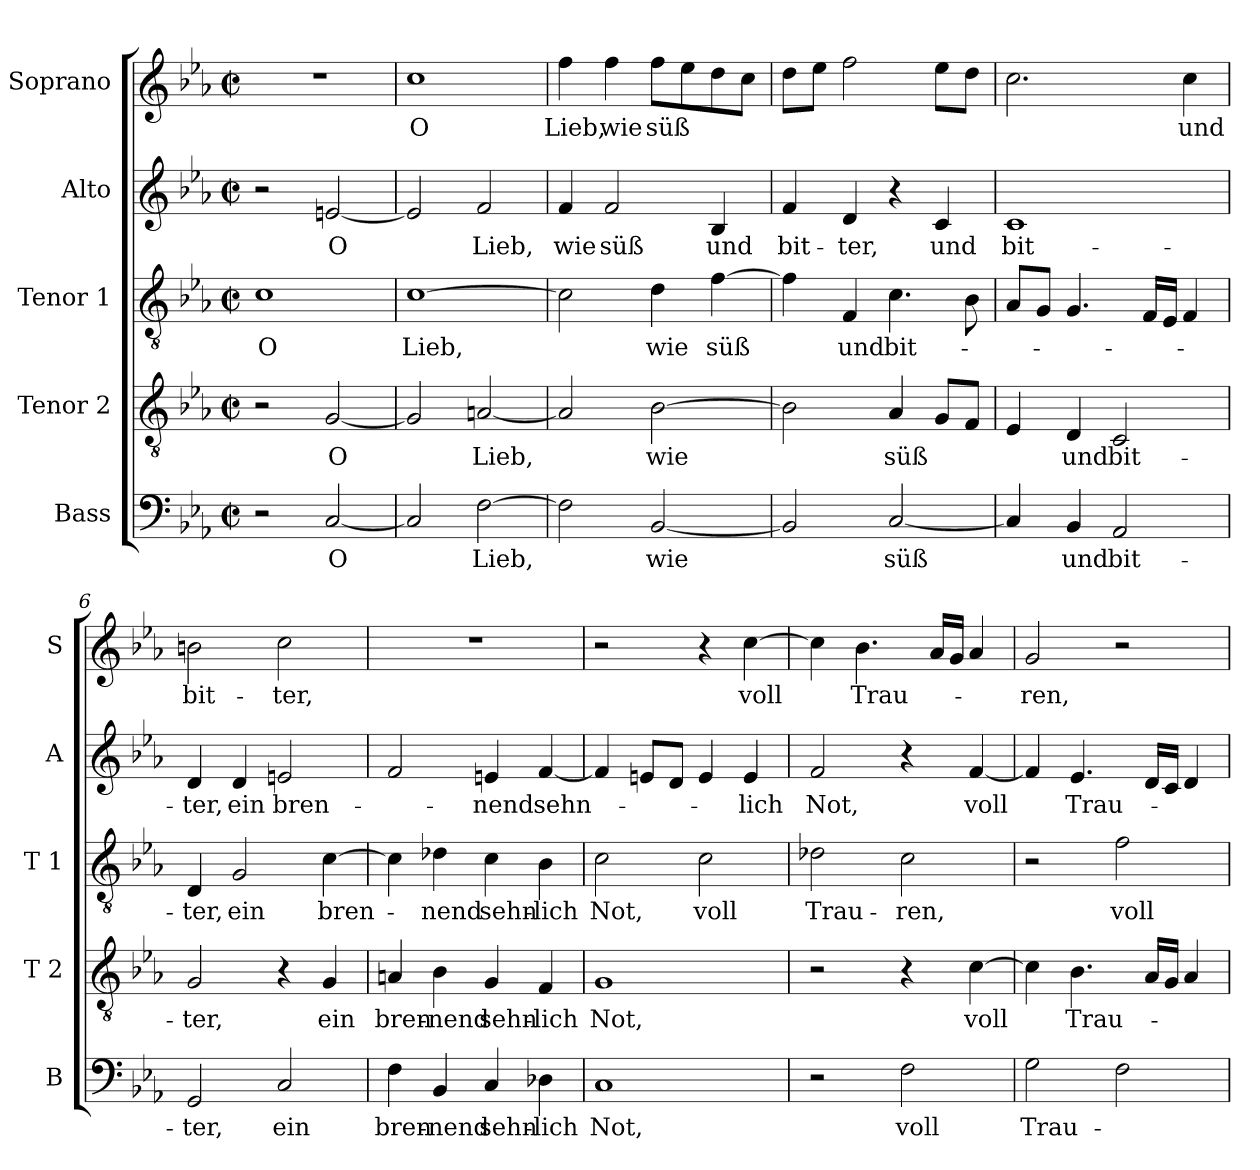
**kern	**text	**kern	**text	**kern	**text	**kern	**text	**kern	**text
*part5	*part5	*part4	*part4	*part3	*part3	*part2	*part2	*part1	*part1
*staff5	*staff5	*staff4	*staff4	*staff3	*staff3	*staff2	*staff2	*staff1	*staff1
*I"Bass	*	*I"Tenor 2	*	*I"Tenor 1	*	*I"Alto	*	*I"Soprano	*
*I'B	*	*I'T 2	*	*I'T 1	*	*I'A	*	*I'S	*
*clefF4	*	*clefGv2	*	*clefGv2	*	*clefG2	*	*clefG2	*
*k[b-e-a-]	*	*k[b-e-a-]	*	*k[b-e-a-]	*	*k[b-e-a-]	*	*k[b-e-a-]	*
*E-:	*	*E-:	*	*E-:	*	*E-:	*	*E-:	*
*M2/2	*	*M2/2	*	*M2/2	*	*M2/2	*	*M2/2	*
*met(c|)	*	*met(c|)	*	*met(c|)	*	*met(c|)	*	*met(c|)	*
=1	=1	=1	=1	=1	=1	=1	=1	=1	=1
!	!	!	!	!	!LO:LY:b	!	!	!	!
2r	.	2r	.	1c	O	2r	.	1r	.
!	!LO:LY:b	!	!LO:LY:b	!	!	!	!LO:LY:b	!	!
[2C/	O	[2G/	O	.	.	[2en/	O	.	.
=2	=2	=2	=2	=2	=2	=2	=2	=2	=2
!	!	!	!	!	!LO:LY:b	!	!	!	!LO:LY:b
2C/]	.	2G/]	.	[1c	Lieb,	2e/]	.	1cc	O
!	!LO:LY:b	!	!LO:LY:b	!	!	!	!LO:LY:b	!	!
[2F\	Lieb,	[2An/	Lieb,	.	.	2f/	Lieb,	.	.
=3	=3	=3	=3	=3	=3	=3	=3	=3	=3
!	!	!	!	!	!	!	!LO:LY:b	!	!LO:LY:b
2F\]	.	2A/]	.	2c\]	.	4f/	wie	4ff\	Lieb,
!	!	!	!	!	!	!	!LO:LY:b	!	!LO:LY:b
.	.	.	.	.	.	2f/	süß	4ff\	wie
!	!LO:LY:b	!	!LO:LY:b	!	!LO:LY:b	!	!	!	!LO:LY:b
[2BB-/	wie	[2B-\	wie	4d\	wie	.	.	8ff\L	süß
.	.	.	.	.	.	.	.	8ee-\	.
!	!	!	!	!	!LO:LY:b	!	!LO:LY:b	!	!
.	.	.	.	[4f\	süß	4B-/	und	8dd\	.
.	.	.	.	.	.	.	.	8cc\J	.
=4	=4	=4	=4	=4	=4	=4	=4	=4	=4
!	!	!	!	!	!	!	!LO:LY:b	!	!
2BB-/]	.	2B-\]	.	4f\]	.	4f/	bit-	8dd\L	.
.	.	.	.	.	.	.	.	8ee-\J	.
!	!	!	!	!	!LO:LY:b	!	!LO:LY:b	!	!
.	.	.	.	4F/	und	4d/	-ter,	2ff\	.
!	!LO:LY:b	!	!LO:LY:b	!	!LO:LY:b	!	!	!	!
[2C/	süß	4A-/	süß	4.c\	bit-	4r	.	.	.
!	!	!	!	!	!	!	!LO:LY:b	!	!
.	.	8G/L	.	.	.	4c/	und	8ee-\L	.
.	.	8F/J	.	8B-\	.	.	.	8dd\J	.
=5	=5	=5	=5	=5	=5	=5	=5	=5	=5
!	!	!	!	!	!	!	!LO:LY:b	!	!
4C/]	.	4E-/	.	8A-/L	.	1c	bit-	2.cc\	.
.	.	.	.	8G/J	.	.	.	.	.
!	!LO:LY:b	!	!LO:LY:b	!	!	!	!	!	!
4BB-/	und	4D/	und	4.G/	.	.	.	.	.
!	!LO:LY:b	!	!LO:LY:b	!	!	!	!	!	!
2AA-/	bit-	2C/	bit-	.	.	.	.	.	.
.	.	.	.	16F/LL	.	.	.	.	.
.	.	.	.	16E-/JJ	.	.	.	.	.
!	!	!	!	!	!	!	!	!	!LO:LY:b
.	.	.	.	4F/	.	.	.	4cc\	und
!!LO:LB:g=z
=6	=6	=6	=6	=6	=6	=6	=6	=6	=6
!	!LO:LY:b	!	!LO:LY:b	!	!LO:LY:b	!	!LO:LY:b	!	!LO:LY:b
2GG/	-ter,	2G/	-ter,	4D/	-ter,	4d/	-ter,	2bn\	bit-
!	!	!	!	!	!LO:LY:b	!	!LO:LY:b	!	!
.	.	.	.	2G/	ein	4d/	ein	.	.
!	!LO:LY:b	!	!	!	!	!	!LO:LY:b	!	!LO:LY:b
2C/	ein	4r	.	.	.	2en/	bren-	2cc\	-ter,
!	!	!	!LO:LY:b	!	!LO:LY:b	!	!	!	!
.	.	4G/	ein	[4c\	bren-	.	.	.	.
=7	=7	=7	=7	=7	=7	=7	=7	=7	=7
!	!LO:LY:b	!	!LO:LY:b	!	!	!	!	!	!
4F\	bren-	4An/	bren-	4c\]	.	2f/	.	1r	.
!	!LO:LY:b	!	!LO:LY:b	!	!LO:LY:b	!	!	!	!
4BB-/	-nend	4B-\	-nend	4d-X\	-nend	.	.	.	.
!	!LO:LY:b	!	!LO:LY:b	!	!LO:LY:b	!	!LO:LY:b	!	!
4C/	sehn-	4G/	sehn-	4c\	sehn-	4en/	-nend	.	.
!	!LO:LY:b	!	!LO:LY:b	!	!LO:LY:b	!	!LO:LY:b	!	!
4D-X\	-lich	4F/	-lich	4B-\	-lich	[4f/	sehn-	.	.
=8	=8	=8	=8	=8	=8	=8	=8	=8	=8
!	!LO:LY:b	!	!LO:LY:b	!	!LO:LY:b	!	!	!	!
1C	Not,	1G	Not,	2c\	Not,	4f/]	.	2r	.
.	.	.	.	.	.	8en/L	.	.	.
.	.	.	.	.	.	8d/J	.	.	.
!	!	!	!	!	!LO:LY:b	!	!	!	!
.	.	.	.	2c\	voll	4e/	.	4r	.
!	!	!	!	!	!	!	!LO:LY:b	!	!LO:LY:b
.	.	.	.	.	.	4e/	-lich	[4cc\	voll
=9	=9	=9	=9	=9	=9	=9	=9	=9	=9
!	!	!	!	!	!LO:LY:b	!	!LO:LY:b	!	!
2r	.	2r	.	2d-X\	Trau-	2f/	Not,	4cc\]	.
!	!	!	!	!	!	!	!	!	!LO:LY:b
.	.	.	.	.	.	.	.	4.b-\	Trau-
!	!LO:LY:b	!	!	!	!LO:LY:b	!	!	!	!
2F\	voll	4r	.	2c\	-ren,	4r	.	.	.
.	.	.	.	.	.	.	.	16a-/LL	.
.	.	.	.	.	.	.	.	16g/JJ	.
!	!	!	!LO:LY:b	!	!	!	!LO:LY:b	!	!
.	.	[4c\	voll	.	.	[4f/	voll	4a-/	.
=10	=10	=10	=10	=10	=10	=10	=10	=10	=10
!	!LO:LY:b	!	!	!	!	!	!	!	!LO:LY:b
2G\	Trau-	4c\]	.	2r	.	4f/]	.	2g/	-ren,
!	!	!	!LO:LY:b	!	!	!	!LO:LY:b	!	!
.	.	4.B-\	Trau-	.	.	4.e-/	Trau-	.	.
!	!	!	!	!	!LO:LY:b	!	!	!	!
2F\	.	.	.	2f\	voll	.	.	2r	.
.	.	16A-/LL	.	.	.	16d/LL	.	.	.
.	.	16G/JJ	.	.	.	16c/JJ	.	.	.
.	.	4A-/	.	.	.	4d/	.	.	.
=	=	=	=	=	=	=	=	=	=
*-	*-	*-	*-	*-	*-	*-	*-	*-	*-
